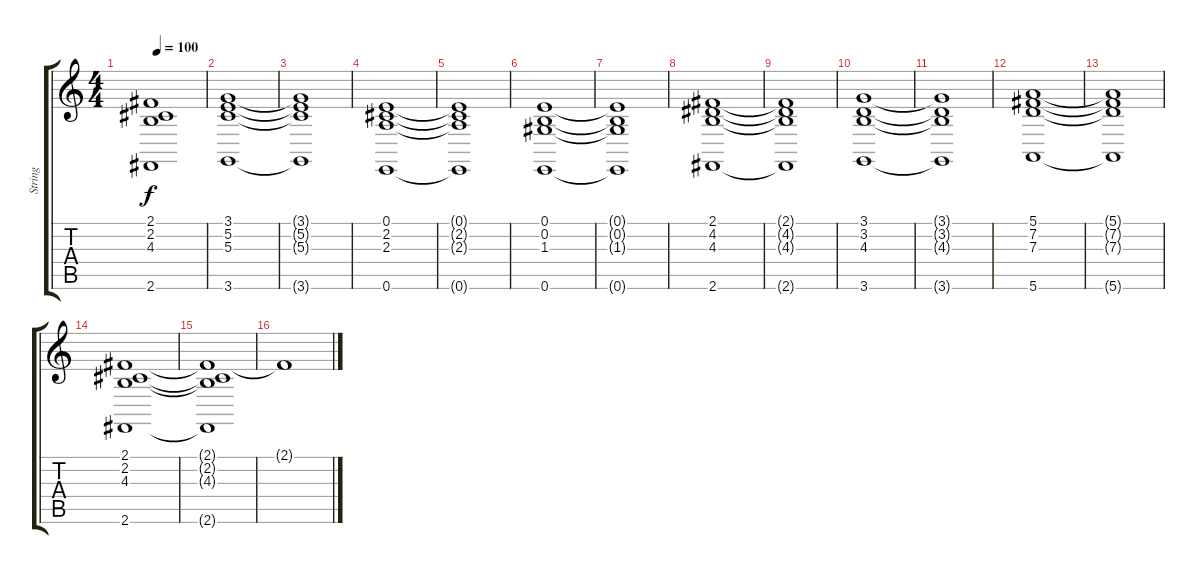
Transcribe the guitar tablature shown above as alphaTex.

\track ("String" "String") {instrument stringensemble1}
\staff {score tabs}
\tuning (E4 B3 G3 D3 A2 E2) {hide}
\ts (4 4)
\tempo 100
\clef g2
\ks c
(2.1{t} 2.2{t} 4.3{t} 2.6{t}).1{dy f} |
(3.1 5.2 5.3 3.6).1 |
(3.1{t} 5.2{t} 5.3{t} 3.6{t}).1 |
(0.1 2.2 2.3 0.6).1 |
(0.1{t} 2.2{t} 2.3{t} 0.6{t}).1 |
(0.1 0.2 1.3 0.6).1 |
(0.1{t} 0.2{t} 1.3{t} 0.6{t}).1 |
(2.1 4.2 4.3 2.6).1 |
(2.1{t} 4.2{t} 4.3{t} 2.6{t}).1 |
(3.1 3.2 4.3 3.6).1 |
(3.1{t} 3.2{t} 4.3{t} 3.6{t}).1 |
(5.1 7.2 7.3 5.6).1 |
(5.1{t} 7.2{t} 7.3{t} 5.6{t}).1 |
(2.1 2.2 4.3 2.6).1 |
(2.1{t} 2.2{t} 4.3{t} 2.6{t}).1 |
2.1{t}.1
